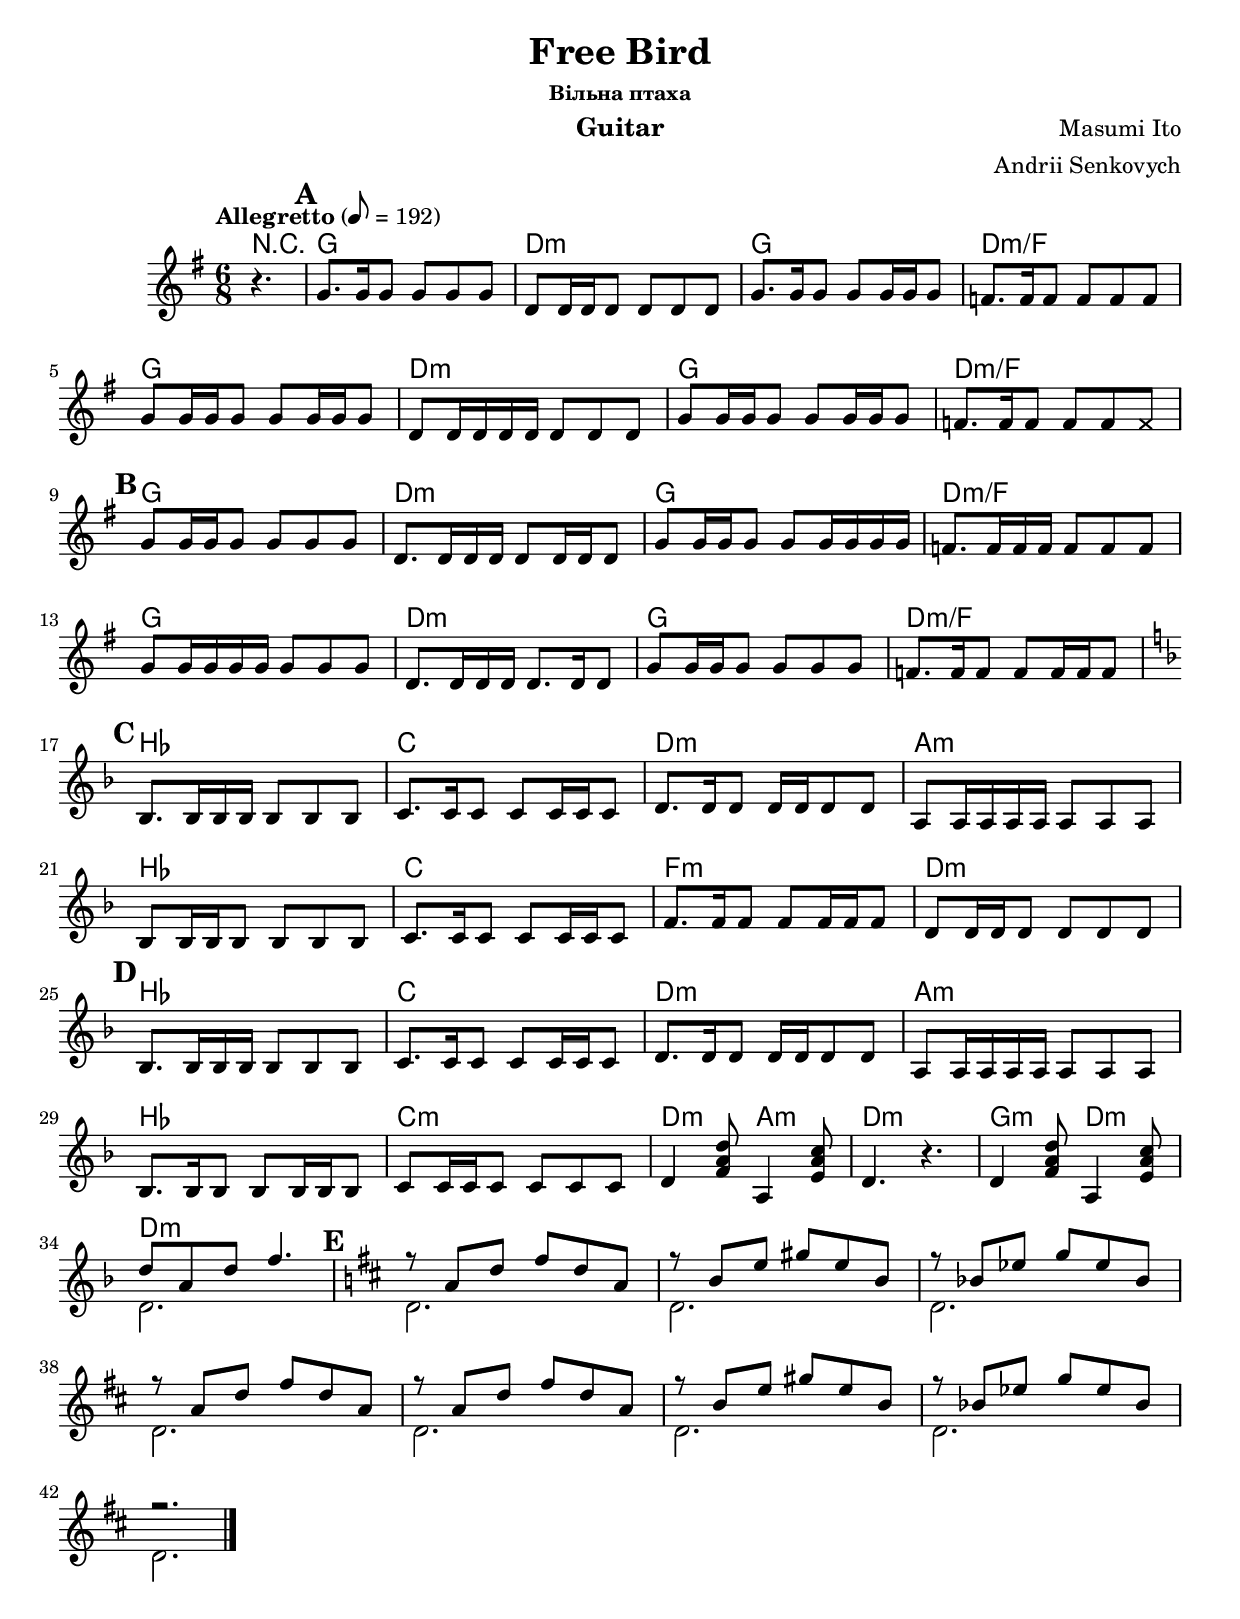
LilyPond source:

\include "src/header.ly"
\include "src/settings.ly"

\header {
    instrument = "Guitar"
}

\include "src/settings.ly"
accDm = \markup { Dm }
accGm = \markup { Gm } 
accG = \markup { G } 
accB = \markup { B }
accC = \markup { C }
accF = \markup { F }
accA = \markup { A } 

guitarChords = \chordmode {

  r4.
  g2. | d2.:m | g2. | d2.:m/f
  g2. | d2.:m | g2. | d2.:m/f

  \mark \default

  g2. | d2.:m | g2. | d2.:m/f
  g2. | d2.:m | g2. | d2.:m/f

  \mark \default
  \bKey

  b,2. | c2. | d2.:m | a2.:m
  b2. | c2. | f2.:m | d2.:m

  \mark \default

  b2. | c2. | d2.:m | a2.:m
  b2. | c2.:m 
  d4.:m a4.:m | d2.:m
  g4.:m d4.:m | d2.:m

  \mark \default

}

guitar = \relative c'' {
  \defaultTempo
  \aKey
  \defaultTime
  \partial 4. r4.
  
  \mark \default

  g8. g16 g8 g8 g8 g8
  d8 d16 d16 d8 d8 d8 d8
  g8. g16 g8 g8 g16 g16 g8
  f8. f16 f8 f8 f8 f8

  g8 g16 g16 g8 g8 g16 g16 g8
  d8 d16 d16 d16 d16 d8 d8 d8
  g8 g16 g16 g8 g8 g16 g16 g8
  f8. f16 f8 f8 f8 \override NoteHead.style = #'cross f8 \revert NoteHead.style

  \mark \default

  g8 g16 g g8 g g g
  d8. d16 d d d8 d16 d d8
  g8 g16 g g8 g g16 g g g
  f8. f16 f f f8 f f

  g8 g16 g g g g8 g g
  d8. d16 d d d8. d16 d8
  g8 g16 g g8 g g g
  f8. f16 f8 f f16 f f8

  \mark \default

  \bKey

  b,8. b16 b b b8 b b
  c8. c16 c8 c c16 c c8
  d8. d16 d8 d16 d d8 d
  a8 a16 a a a a8 a a

  b8 b16 b b8 b b b
  c8. c16 c8 c c16 c c8
  f8. f16 f8 f f16 f f8
  d8 d16 d d8 d d d

  \mark \default

  b8. b16 b b b8 b b
  c8. c16 c8 c c16 c c8
  d8. d16 d8 d16 d d8 d
  a8 a16 a a a a8 a a

  b8. b16 b8 b b16 b b8
  c8 c16 c c8 c c c
  d4 <f a d>8 a,4 <e' a c>8
  d4. r4.
  d4 <f a d>8 a,4 <e' a c>8
  << {d'8 a d f4.} \\ {d,2.} >>

  \mark \default
  \cKey

  << {
    r8 a' d fis d a
    r8 h e gis e h
    r8 b es g es b
    r8 a d fis d a

    r8 a d fis d a
    r8 h e gis e h
    r8 b es g es b
    r2.
    
  } \\ {
    
    d,2. d2. d2. d2.
    d2. d2. d2. d2.} 
  >>
  
  \bar "|."
}


\score {
  \new Score {
    \set Score.markFormatter = #format-mark-box-numbers
    <<
      \new ChordNames { \guitarChords }
      \new Staff <<
        \set Staff.midiInstrument = "acoustic guitar (nylon)"
        \keepWithTag #'part \guitar
      >>
    >>
  }
  \layout {
    \include "src/layout.ly"
  }
  \midi {}
}
\paper {
}
